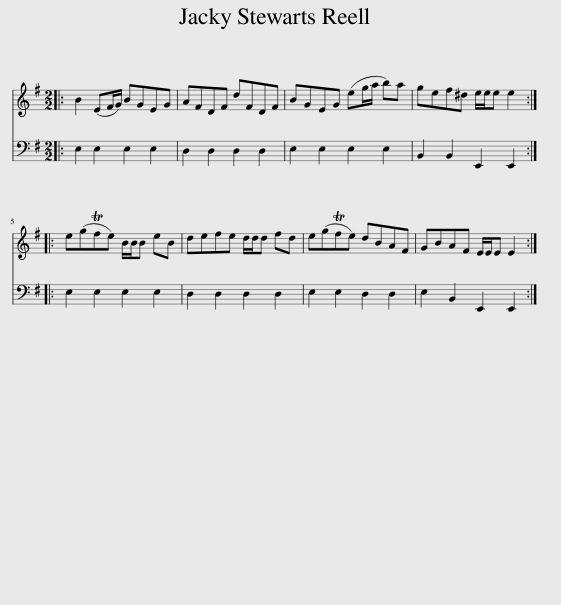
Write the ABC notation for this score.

X:1
%%score 1 2
L:1/8
M:2/2
I:linebreak $
K:Emin
V:1 treble
V:2 bass
V:1
|: B2 (EF/G/) BGEG | AFDF dFDF | BGEG (eg/a/ b)a | gef^d e/e/e e2 ::$ e(gTfe) B/B/B eB | %5
 defe d/d/d fd | e(gTfe) dBAF | GBAF E/E/E E2 :| %8
V:2
|: E,2 E,2 E,2 E,2 | D,2 D,2 D,2 D,2 | E,2 E,2 E,2 E,2 | B,,2 B,,2 E,,2 E,,2 ::$ E,2 E,2 E,2 E,2 | %5
 D,2 D,2 D,2 D,2 | E,2 E,2 D,2 D,2 | E,2 B,,2 E,,2 E,,2 :| %8
